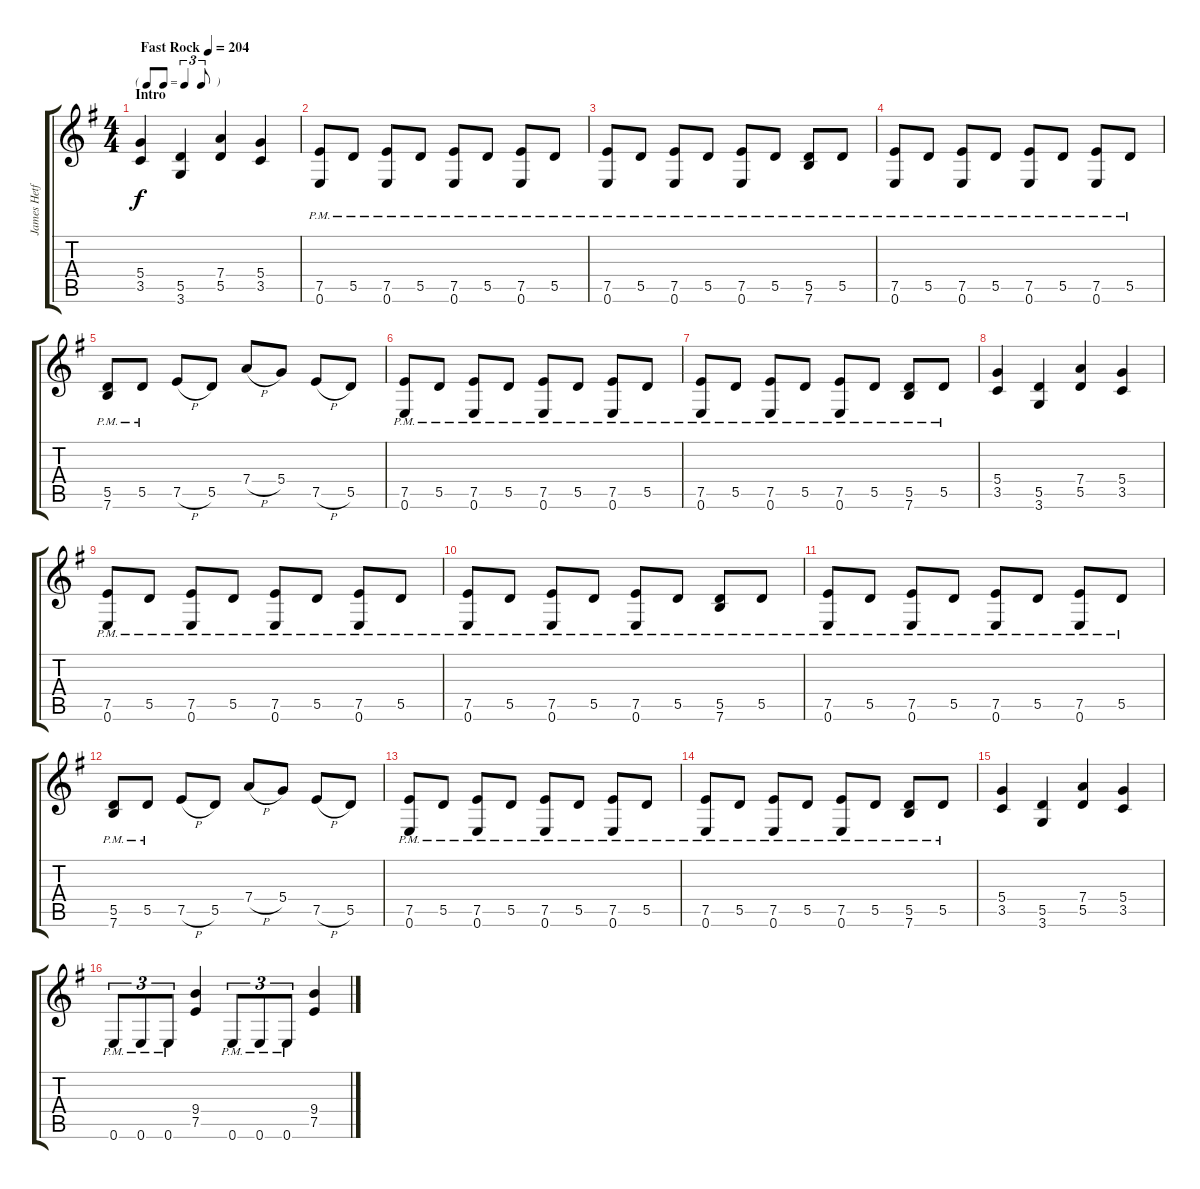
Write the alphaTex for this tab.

\track ("James Hetfield" "James Hetf") {instrument distortionguitar}
\staff {score tabs}
\tuning (E4 B3 G3 D3 A2 E2) {hide}
\ts (4 4)
\tf triplet8th
\section ("" "Intro")
\tempo (204 "Fast Rock")
\clef g2
\ks eminor
(5.4 3.5).4{dy f balance 13 instrument distortionguitar} (5.5 3.6).4 (7.4 5.5).4 (5.4 3.5).4 |
(7.5{pm} 0.6{pm}).8 5.5{pm}.8 (7.5{pm} 0.6{pm}).8 5.5{pm}.8 (7.5{pm} 0.6{pm}).8 5.5{pm}.8 (7.5{pm} 0.6{pm}).8 5.5{pm}.8 |
(7.5{pm} 0.6{pm}).8 5.5{pm}.8 (7.5{pm} 0.6{pm}).8 5.5{pm}.8 (7.5{pm} 0.6{pm}).8 5.5{pm}.8 (5.5{pm} 7.6{pm}).8 5.5{pm}.8 |
(7.5{pm} 0.6{pm}).8 5.5{pm}.8 (7.5{pm} 0.6{pm}).8 5.5{pm}.8 (7.5{pm} 0.6{pm}).8 5.5{pm}.8 (7.5{pm} 0.6{pm}).8 5.5{pm}.8 |
(5.5{pm} 7.6{pm}).8 5.5{pm}.8 7.5{h}.8 5.5.8 7.4{h}.8 5.4.8 7.5{h}.8 5.5.8 |
(7.5{pm} 0.6{pm}).8 5.5{pm}.8 (7.5{pm} 0.6{pm}).8 5.5{pm}.8 (7.5{pm} 0.6{pm}).8 5.5{pm}.8 (7.5{pm} 0.6{pm}).8 5.5{pm}.8 |
(7.5{pm} 0.6{pm}).8 5.5{pm}.8 (7.5{pm} 0.6{pm}).8 5.5{pm}.8 (7.5{pm} 0.6{pm}).8 5.5{pm}.8 (5.5{pm} 7.6{pm}).8 5.5{pm}.8 |
(5.4 3.5).4 (5.5 3.6).4 (7.4 5.5).4 (5.4 3.5).4 |
(7.5{pm} 0.6{pm}).8 5.5{pm}.8 (7.5{pm} 0.6{pm}).8 5.5{pm}.8 (7.5{pm} 0.6{pm}).8 5.5{pm}.8 (7.5{pm} 0.6{pm}).8 5.5{pm}.8 |
(7.5{pm} 0.6{pm}).8 5.5{pm}.8 (7.5{pm} 0.6{pm}).8 5.5{pm}.8 (7.5{pm} 0.6{pm}).8 5.5{pm}.8 (5.5{pm} 7.6{pm}).8 5.5{pm}.8 |
(7.5{pm} 0.6{pm}).8 5.5{pm}.8 (7.5{pm} 0.6{pm}).8 5.5{pm}.8 (7.5{pm} 0.6{pm}).8 5.5{pm}.8 (7.5{pm} 0.6{pm}).8 5.5{pm}.8 |
(5.5{pm} 7.6{pm}).8 5.5{pm}.8 7.5{h}.8 5.5.8 7.4{h}.8 5.4.8 7.5{h}.8 5.5.8 |
(7.5{pm} 0.6{pm}).8 5.5{pm}.8 (7.5{pm} 0.6{pm}).8 5.5{pm}.8 (7.5{pm} 0.6{pm}).8 5.5{pm}.8 (7.5{pm} 0.6{pm}).8 5.5{pm}.8 |
(7.5{pm} 0.6{pm}).8 5.5{pm}.8 (7.5{pm} 0.6{pm}).8 5.5{pm}.8 (7.5{pm} 0.6{pm}).8 5.5{pm}.8 (5.5{pm} 7.6{pm}).8 5.5{pm}.8 |
(5.4 3.5).4 (5.5 3.6).4 (7.4 5.5).4 (5.4 3.5).4 |
0.6{pm}.8{tu (3 2)} 0.6{pm}.8{tu (3 2)} 0.6{pm}.8{tu (3 2)} (9.4 7.5).4 0.6{pm}.8{tu (3 2)} 0.6{pm}.8{tu (3 2)} 0.6{pm}.8{tu (3 2)} (9.4 7.5).4
